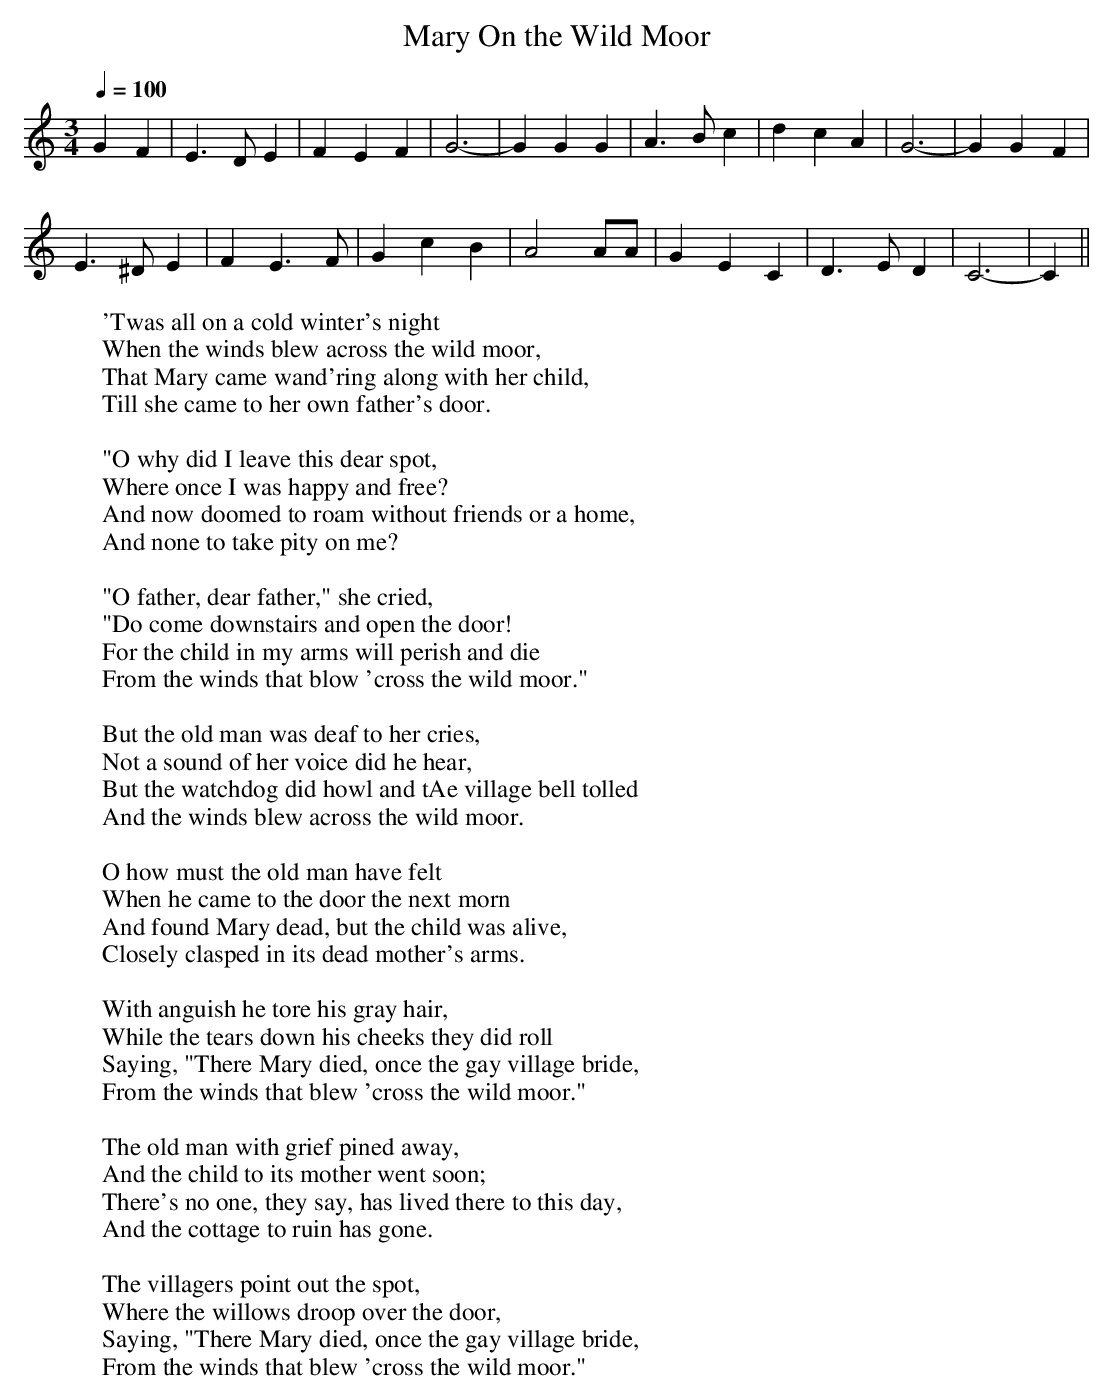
X:1
T:Mary On the Wild Moor
M:3/4
L:1/8
Q:1/4=100
W:'Twas all on a cold winter's night
W:When the winds blew across the wild moor,
W:That Mary came wand'ring along with her child,
W:Till she came to her own father's door.
W:
W:"O why did I leave this dear spot,
W:Where once I was happy and free?
W:And now doomed to roam without friends or a home,
W:And none to take pity on me?
W:
W:"O father, dear father," she cried,
W:"Do come downstairs and open the door!
W:For the child in my arms will perish and die
W:From the winds that blow 'cross the wild moor."
W:
W:But the old man was deaf to her cries,
W:Not a sound of her voice did he hear,
W:But the watchdog did howl and tAe village bell tolled
W:And the winds blew across the wild moor.
W:
W:O how must the old man have felt
W:When he came to the door the next morn
W:And found Mary dead, but the child was alive,
W:Closely clasped in its dead mother's arms.
W:
W:With anguish he tore his gray hair,
W:While the tears down his cheeks they did roll
W:Saying, "There Mary died, once the gay village bride,
W:From the winds that blew 'cross the wild moor."
W:
W:The old man with grief pined away,
W:And the child to its mother went soon;
W:There's no one, they say, has lived there to this day,
W:And the cottage to ruin has gone.
W:
W:The villagers point out the spot,
W:Where the willows droop over the door,
W:Saying, "There Mary died, once the gay village bride,
W:From the winds that blew 'cross the wild moor."
K:C
G2- F2 |E3D E2|F2 E2 F2|G6-|G2 G2 G2|\
A3B c2|d2 c2 A2|G6-|G2 G2- F2|
E3^D E2|F2 E3F|G2 c2 B2|A4 AA|\
G2 E2 C2|D3E D2|C6-|C2 ||
